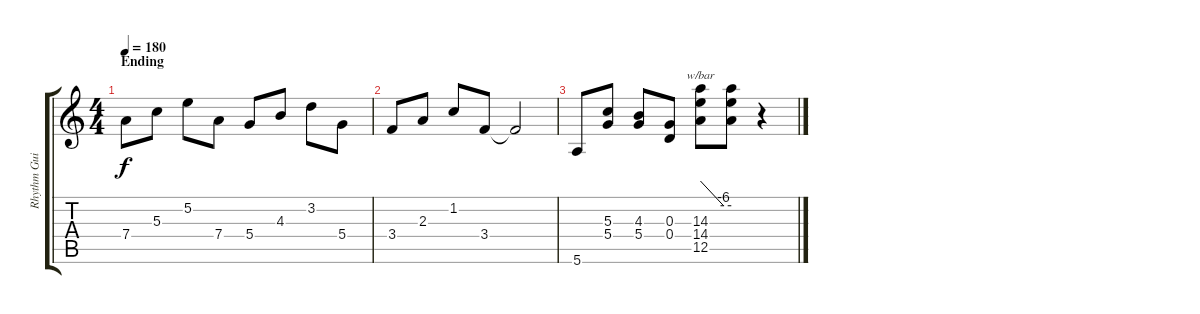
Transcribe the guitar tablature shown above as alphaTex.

\track ("Rhythm Guitar" "Rhythm Gui") {instrument overdrivenguitar}
\staff {score tabs}
\tuning (E4 B3 G3 D3 A2 E2) {hide}
\ts (4 4)
\section ("" "Ending")
\tempo 180
\clef g2
\ks c
7.4.8{dy f} 5.3.8 5.2.8 7.4.8 5.4.8 4.3.8 3.2.8 5.4.8 |
3.4.8 2.3.8 1.2.8 3.4.8 3.4{t}.2 |
5.6.8 (5.3 5.4).8 (4.3 5.4).8 (0.3 0.4).8 (14.3 14.4 12.5).8{tbe (custom default 0 0 45 -24 60 -24)} (14.3{t} 14.4{t} 12.5{t}).8 r.4
